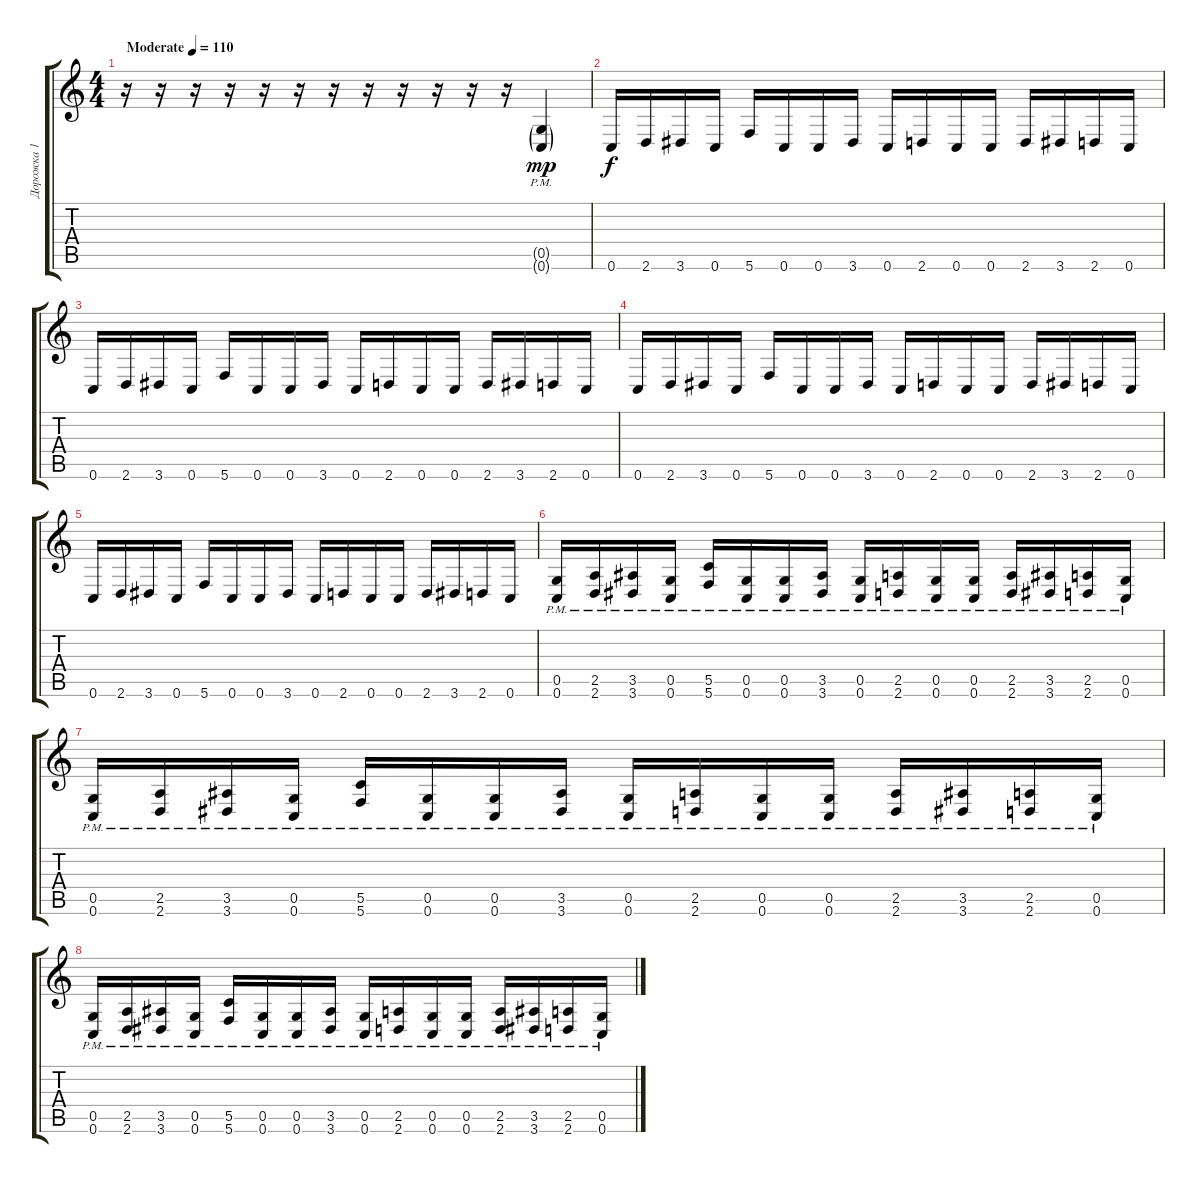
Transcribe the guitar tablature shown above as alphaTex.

\track ("Дорожка 1" "Дорожка 1") {instrument distortionguitar}
\staff {score tabs}
\tuning (D4 A3 F3 C3 G2 C2) {hide}
\ts (4 4)
\tempo (110 "Moderate")
\clef g2
\ks c
r.16{dy mp instrument distortionguitar} r.16 r.16 r.16 r.16 r.16 r.16 r.16 r.16 r.16 r.16 r.16 (0.5{g pm} 0.6{g pm}).4 |
0.6.16{dy f} 2.6.16 3.6.16 0.6.16 5.6.16 0.6.16 0.6.16 3.6.16 0.6.16 2.6.16 0.6.16 0.6.16 2.6.16 3.6.16 2.6.16 0.6.16 |
0.6.16 2.6.16 3.6.16 0.6.16 5.6.16 0.6.16 0.6.16 3.6.16 0.6.16 2.6.16 0.6.16 0.6.16 2.6.16 3.6.16 2.6.16 0.6.16 |
0.6.16 2.6.16 3.6.16 0.6.16 5.6.16 0.6.16 0.6.16 3.6.16 0.6.16 2.6.16 0.6.16 0.6.16 2.6.16 3.6.16 2.6.16 0.6.16 |
0.6.16 2.6.16 3.6.16 0.6.16 5.6.16 0.6.16 0.6.16 3.6.16 0.6.16 2.6.16 0.6.16 0.6.16 2.6.16 3.6.16 2.6.16 0.6.16 |
(0.5{pm} 0.6{pm}).16 (2.5{pm} 2.6{pm}).16 (3.5{pm} 3.6{pm}).16 (0.5{pm} 0.6{pm}).16 (5.5{pm} 5.6{pm}).16 (0.5{pm} 0.6{pm}).16 (0.5{pm} 0.6{pm}).16 (3.5{pm} 3.6{pm}).16 (0.5{pm} 0.6{pm}).16 (2.5{pm} 2.6{pm}).16 (0.5{pm} 0.6{pm}).16 (0.5{pm} 0.6{pm}).16 (2.5{pm} 2.6{pm}).16 (3.5{pm} 3.6{pm}).16 (2.5{pm} 2.6{pm}).16 (0.5{pm} 0.6{pm}).16 |
(0.5{pm} 0.6{pm}).16 (2.5{pm} 2.6{pm}).16 (3.5{pm} 3.6{pm}).16 (0.5{pm} 0.6{pm}).16 (5.5{pm} 5.6{pm}).16 (0.5{pm} 0.6{pm}).16 (0.5{pm} 0.6{pm}).16 (3.5{pm} 3.6{pm}).16 (0.5{pm} 0.6{pm}).16 (2.5{pm} 2.6{pm}).16 (0.5{pm} 0.6{pm}).16 (0.5{pm} 0.6{pm}).16 (2.5{pm} 2.6{pm}).16 (3.5{pm} 3.6{pm}).16 (2.5{pm} 2.6{pm}).16 (0.5{pm} 0.6{pm}).16 |
(0.5{pm} 0.6{pm}).16 (2.5{pm} 2.6{pm}).16 (3.5{pm} 3.6{pm}).16 (0.5{pm} 0.6{pm}).16 (5.5{pm} 5.6{pm}).16 (0.5{pm} 0.6{pm}).16 (0.5{pm} 0.6{pm}).16 (3.5{pm} 3.6{pm}).16 (0.5{pm} 0.6{pm}).16 (2.5{pm} 2.6{pm}).16 (0.5{pm} 0.6{pm}).16 (0.5{pm} 0.6{pm}).16 (2.5{pm} 2.6{pm}).16 (3.5{pm} 3.6{pm}).16 (2.5{pm} 2.6{pm}).16 (0.5{pm} 0.6{pm}).16
